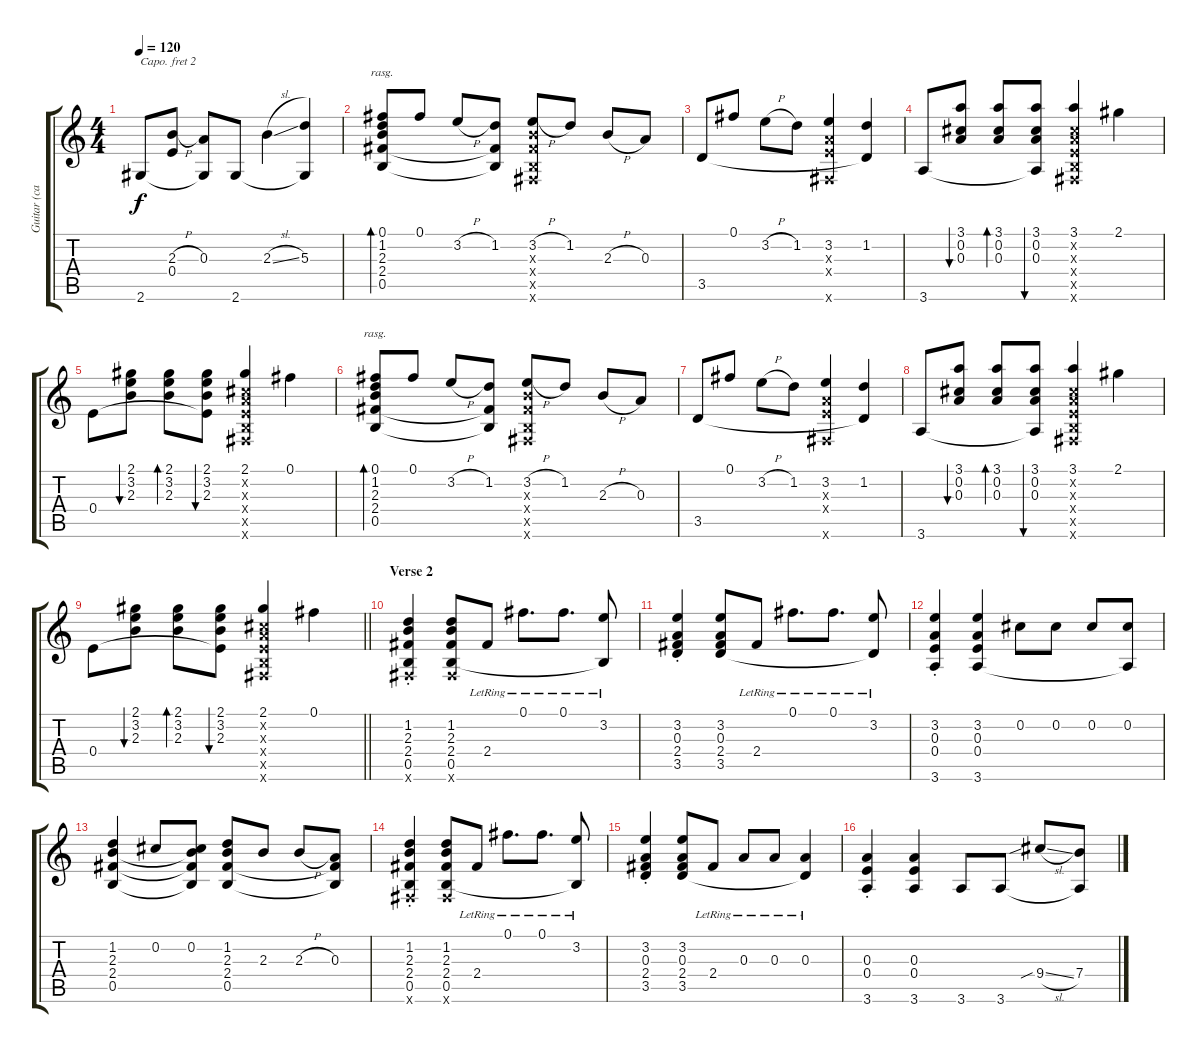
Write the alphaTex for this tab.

\track ("Guitar (capo 2)" "Guitar (ca") {instrument acousticguitarsteel}
\staff {score tabs}
\capo 2
\tuning (E4 B3 G3 D3 A2 E2) {hide}
\ts (4 4)
\tempo 120
\clef g2
\ks c
2.6.8{dy f} (2.3{h} 0.4).8 (0.3 2.6{t}).8 2.6.8 2.3{sl}.4 (5.3 2.6{t}).4 |
(0.1 1.2 2.3 2.4 0.5).8{bd 30 rasg ii} 0.1.8 3.2{h}.8 (1.2 2.4{t} 0.5{t}).8 (3.2{h} 2.3{x} 2.4{x} 0.5{x} 0.6{x}).8 1.2.8 2.3{h}.8 0.3.8 |
3.5.8 0.1.8 3.2{h}.8 1.2.8 (3.2 0.3{x} 0.4{x} 0.6{x}).4 (1.2 3.5{t}).4 |
3.6.8 (3.1 0.2 0.3).8{bu 30} (3.1 0.2 0.3).8{bd 30} (3.1 0.2 0.3 3.6{t}).8{bu 30} (3.1 0.2{x} 0.3{x} 0.4{x} 0.5{x} 0.6{x}).4 2.1.4 |
0.4.8 (2.1 3.2 2.3).8{bu 30} (2.1 3.2 2.3).8{bd 30} (2.1 3.2 2.3 0.4{t}).8{bu 30} (2.1 0.2{x} 0.3{x} 0.4{x} 0.5{x} 0.6{x}).4 0.1.4 |
(0.1 1.2 2.3 2.4 0.5).8{bd 60 rasg ii} 0.1.8 3.2{h}.8 (1.2 2.4{t} 0.5{t}).8 (3.2{h} 2.3{x} 2.4{x} 0.5{x} 0.6{x}).8 1.2.8 2.3{h}.8 0.3.8 |
3.5.8 0.1.8 3.2{h}.8 1.2.8 (3.2 0.3{x} 0.4{x} 0.6{x}).4 (1.2 3.5{t}).4 |
3.6.8 (3.1 0.2 0.3).8{bu 30} (3.1 0.2 0.3).8{bd 30} (3.1 0.2 0.3 3.6{t}).8{bu 30} (3.1 0.2{x} 0.3{x} 0.4{x} 0.5{x} 0.6{x}).4 2.1.4 |
\barLineRight lightlight
0.4.8 (2.1 3.2 2.3).8{bu 30} (2.1 3.2 2.3).8{bd 30} (2.1 3.2 2.3 0.4{t}).8{bu 30} (2.1 0.2{x} 0.3{x} 0.4{x} 0.5{x} 0.6{x}).4 0.1.4 |
\section ("" "Verse 2")
(1.2{st} 2.3{st} 2.4{st} 0.5{st} 0.6{x}).4 (1.2 2.3 2.4 0.5 0.6{x}).8 2.4{lr}.8 0.1{lr}.8{d} 0.1{lr}.8{d} (3.2{lr} 0.5{t}).8 |
(3.2{st} 0.3{st} 2.4{st} 3.5{st}).4 (3.2 0.3 2.4 3.5).8 2.4{lr}.8 0.1{lr}.8{d} 0.1{lr}.8{d} (3.2{lr} 3.5{t}).8 |
(3.2{st} 0.3{st} 0.4{st} 3.6{st}).4 (3.2 0.3 0.4 3.6).4 0.2.8 0.2.8 0.2.8 (0.2 3.6{t}).8 |
(1.2 2.3 2.4 0.5).4 0.2.8 (0.2 2.3{t} 2.4{t} 0.5{t}).8 (1.2 2.3 2.4 0.5).8 2.3.8 2.3{h}.8 (0.3 2.4{t} 0.5{t}).8 |
(1.2{st} 2.3{st} 2.4{st} 0.5{st} 0.6{x}).4 (1.2 2.3 2.4 0.5 0.6{x}).8 2.4{lr}.8 0.1{lr}.8{d} 0.1{lr}.8{d} (3.2{lr} 0.5{t}).8 |
(3.2{st} 0.3{st} 2.4{st} 3.5{st}).4 (3.2 0.3 2.4 3.5).8 2.4{lr}.8 0.3{lr}.8 0.3{lr}.8 (0.3{lr} 3.5{t}).4 |
(0.3{st} 0.4{st} 3.6{st}).4 (0.3 0.4 3.6).4 3.6.8 3.6.8 9.4{sib sl}.8 (7.4 3.6{t}).8
